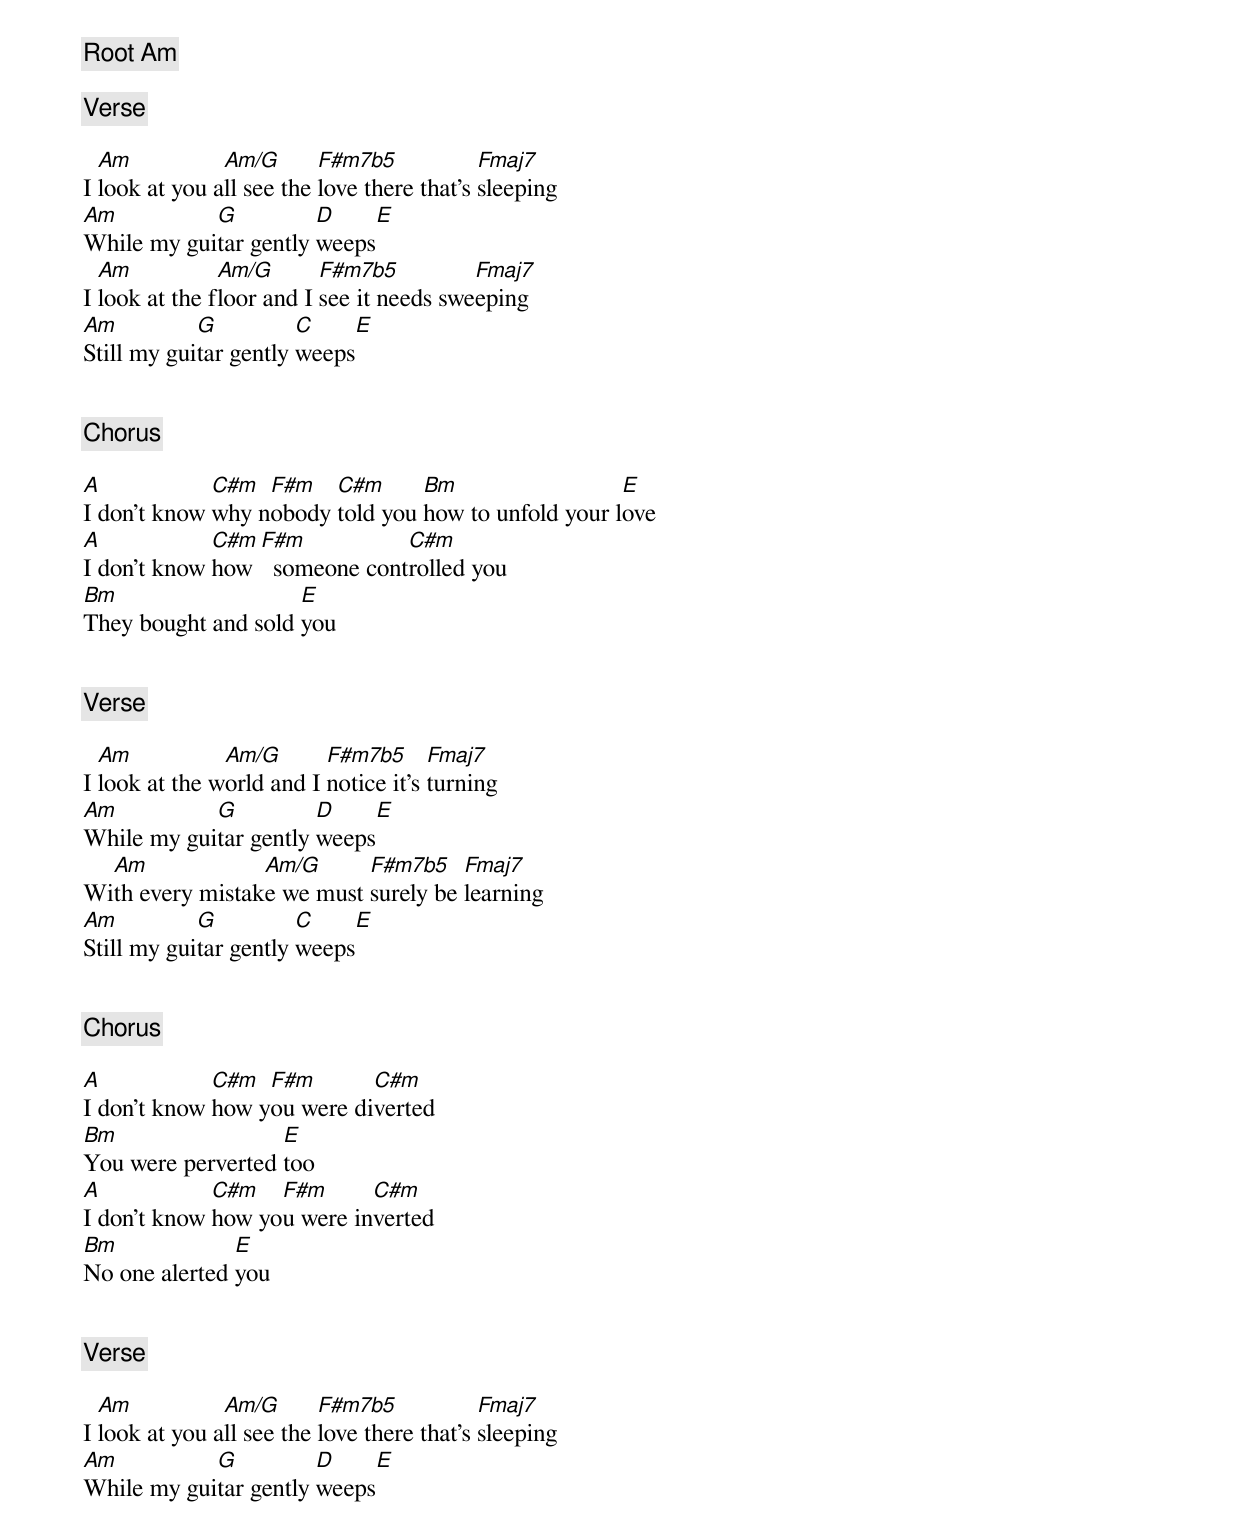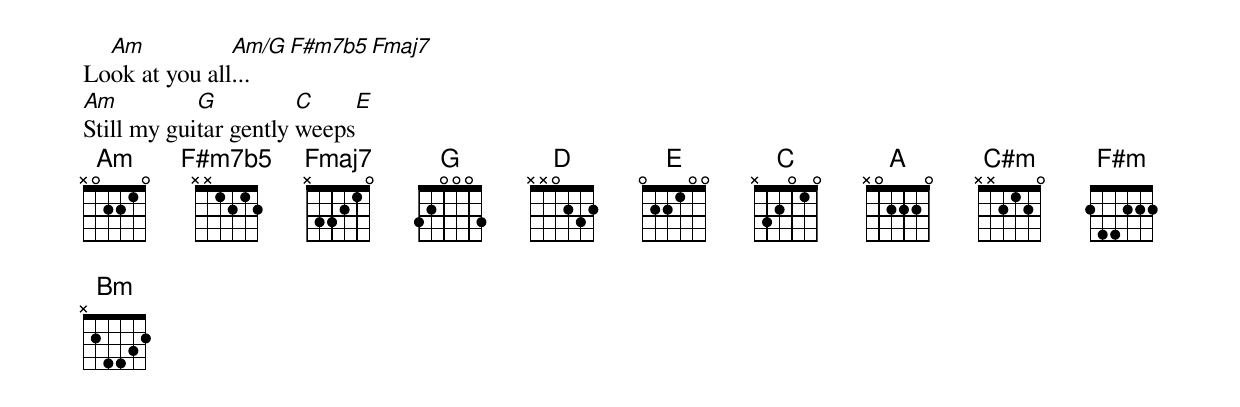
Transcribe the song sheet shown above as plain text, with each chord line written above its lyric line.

[Root] Am

[Verse]

  Am           Am/G       F#m7b5            Fmaj7
I look at you all see the love there that's sleeping
Am          G          D        E
While my guitar gently weeps
  Am           Am/G       F#m7b5          Fmaj7
I look at the floor and I see it needs sweeping
Am          G          C        E
Still my guitar gently weeps


[Chorus]

A            C#m  F#m   C#m      Bm                  E
I don't know why nobody told you how to unfold your love
A            C#m F#m           C#m
I don't know how   someone controlled you
Bm                   E
They bought and sold you


[Verse]

  Am           Am/G       F#m7b5      Fmaj7
I look at the world and I notice it's turning
Am          G          D        E
While my guitar gently weeps
  Am             Am/G      F#m7b5    Fmaj7
With every mistake we must surely be learning
Am          G          C        E
Still my guitar gently weeps


[Chorus]

A            C#m  F#m       C#m
I don't know how you were diverted
Bm                 E
You were perverted too
A            C#m   F#m      C#m
I don't know how you were inverted
Bm             E
No one alerted you


[Verse]

  Am           Am/G       F#m7b5            Fmaj7
I look at you all see the love there that's sleeping
Am          G          D        E
While my guitar gently weeps
  Am           Am/G       F#m7b5            Fmaj7
Look at you all...
Am          G          C        E
Still my guitar gently weeps
